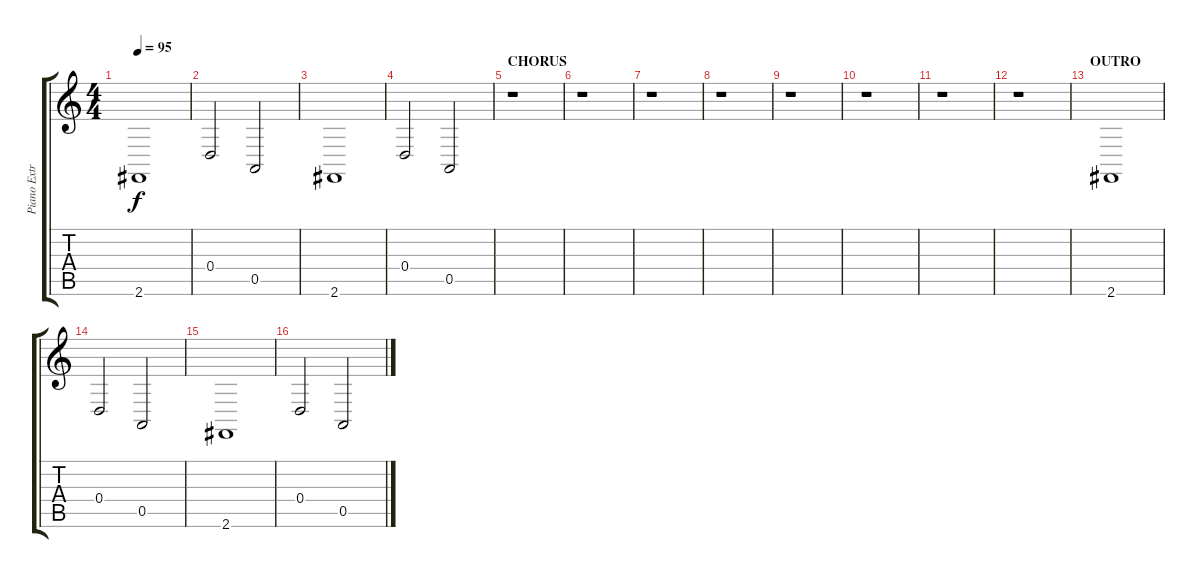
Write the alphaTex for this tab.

\track ("Piano Extra Left" "Piano Extr") {instrument acousticgrandpiano}
\staff {score tabs}
\tuning (E4 B3 G3 D3 A2 E2) {hide}
\ts (4 4)
\tempo 95
\clef g2
\ks c
2.6.1{dy f} |
0.4.2 0.5.2 |
2.6.1 |
0.4.2 0.5.2 |
\section ("" "CHORUS")
r.1 |
r.1 |
r.1 |
r.1 |
r.1 |
r.1 |
r.1 |
r.1 |
\section ("" "OUTRO")
2.6.1 |
0.4.2 0.5.2 |
2.6.1 |
0.4.2 0.5.2
